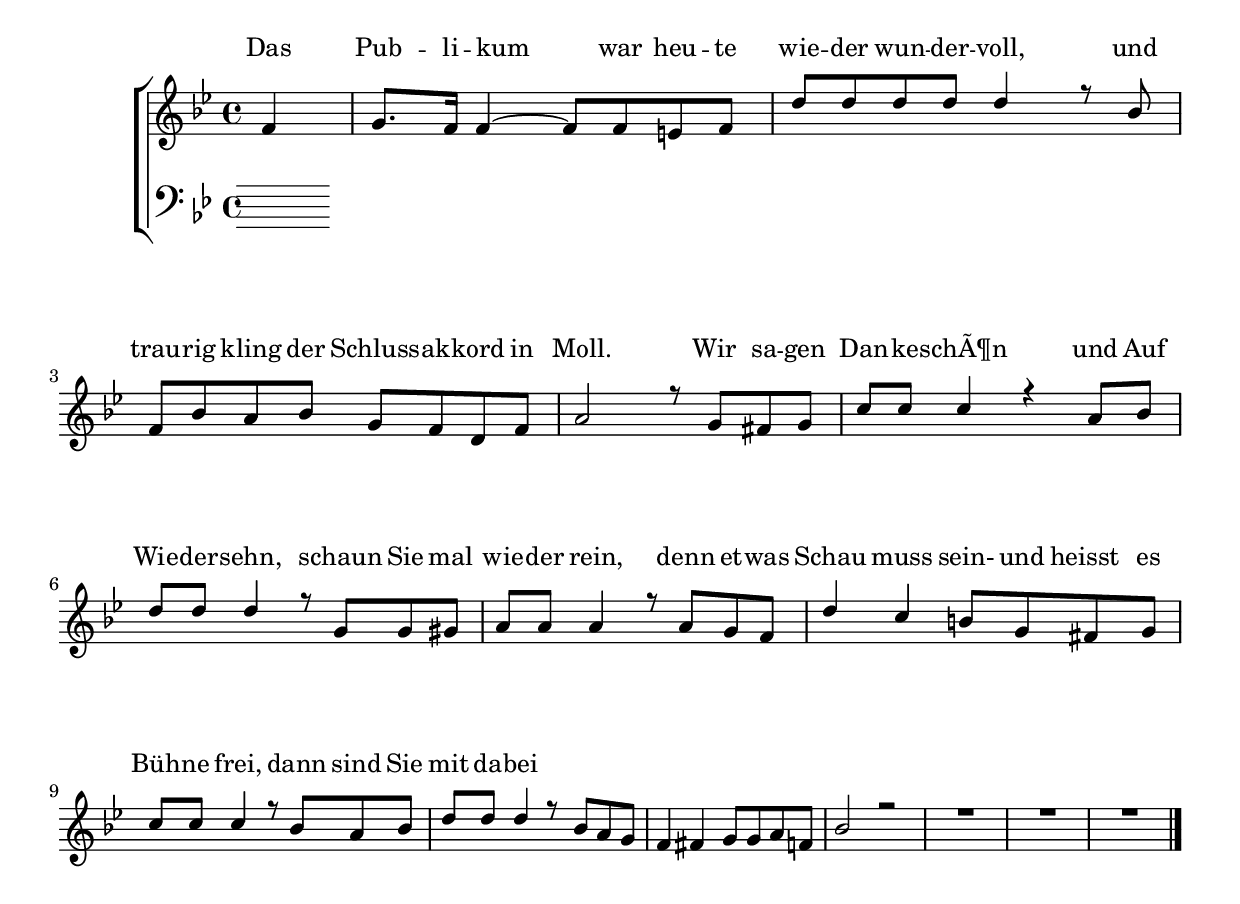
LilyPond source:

\paper {
  top-system-spacing #'basic-distance = #10
  score-system-spacing #'basic-distance = #20
  system-system-spacing #'basic-distance = #20
  last-bottom-spacing #'basic-distance = #10
}

global = {
  \key bes \major
  \time 4/4
  \partial 4
}

sopMusic = \relative c' {
  f4 | g8. f16 f4~ f8 f e f  | d' d d d d4 r8 bes | f bes a bes g f d f | a2 r8 g fis g | 
  c8 c c4 r a8 bes | d d d4 r8 g, g gis | a a a4 r8 a g f | d'4 c b8 g fis g | c8 c c4 r8 bes a bes | 
  d d d4 r8 bes a g | f4 fis g8 g a f | bes2 r | R1 | R | R  \bar "|."

}
sopWords = \lyricmode {
  Das Pub -- li -- kum war heu -- te wie -- der wun -- der -- voll, 
  und trau -- rig kling der Schluss -- ak -- kord in Moll. 
  Wir sa -- gen Dan -- ke -- schÃ¶n und Auf Wie -- der -- sehn, 
  schaun Sie mal wie -- der rein, denn  et -- was Schau muss sein- 
  und heisst es Büh -- ne frei, dann sind Sie mit da -- bei
}

mezMusic = \relative c'' {
 % g4 a g g
}
mezWords = \lyricmode {
  hi hi hi hi
}

altoMusic = \relative c' {
%  e4 f d e
}
altoWords =\lyricmode {
  ha ha ha ha
}

tenorMusic = \relative c' {
 % c4 c d c
}
tenorWords = \lyricmode {
  hu hu hu hu
}

bariMusic = \relative c' {
  % g4 a f g
}
bariWords = \lyricmode {
  hu hu hu hu
}


bassMusic = \relative c {
  % c4 c g c
}
bassWords = \lyricmode {
  ho ho ho ho
}

\score {
  <<
    \new ChoirStaff <<
      \new Lyrics = "sopranos" \with {
        % This is needed for lyrics above a staff
        \override VerticalAxisGroup.staff-affinity = #DOWN
      }
      \new Staff = "women" <<
        \new Voice = "sopranos" { \voiceOne << \global \sopMusic >> }
        \new Voice = "mezzos" { \voiceTwo << \global \mezMusic >> }
        \new Voice = "altos" { \voiceTwo << \global \altoMusic >> }
      >>
      \new Lyrics = "altos"
      \new Lyrics = "tenors" \with {
        % This is needed for lyrics above a staff
        \override VerticalAxisGroup.staff-affinity = #DOWN
      }

      \new Staff = "men" <<
        \clef bass
        \new Voice = "tenors" { \voiceOne << \global \tenorMusic >> }
        \new Voice = "baris" { \voiceTwo << \global \bariMusic >> }        
        \new Voice = "basses" { \voiceTwo << \global \bassMusic >> }
      >>
      \new Lyrics = "basses"
      \context Lyrics = "sopranos" \lyricsto "sopranos" \sopWords
      \context Lyrics = "altos" \lyricsto "altos" \altoWords
      \context Lyrics = "tenors" \lyricsto "tenors" \tenorWords
      \context Lyrics = "basses" \lyricsto "basses" \bassWords
    >>
%{    \new PianoStaff <<
      \new Staff <<
        \set Staff.printPartCombineTexts = ##f
        \partcombine
        << \global \sopMusic >>
        << \global \mezMusic >>       
        << \global \altoMusic >>        
      >>
      \new Staff <<
        \clef bass
        \set Staff.printPartCombineTexts = ##f
        \partcombine
        << \global \tenorMusic >>
        << \global \bariMusic >>       
        << \global \bassMusic >>
      >>
    >>%}
  >>
  \layout {} \midi { \tempo 4=112 }
}